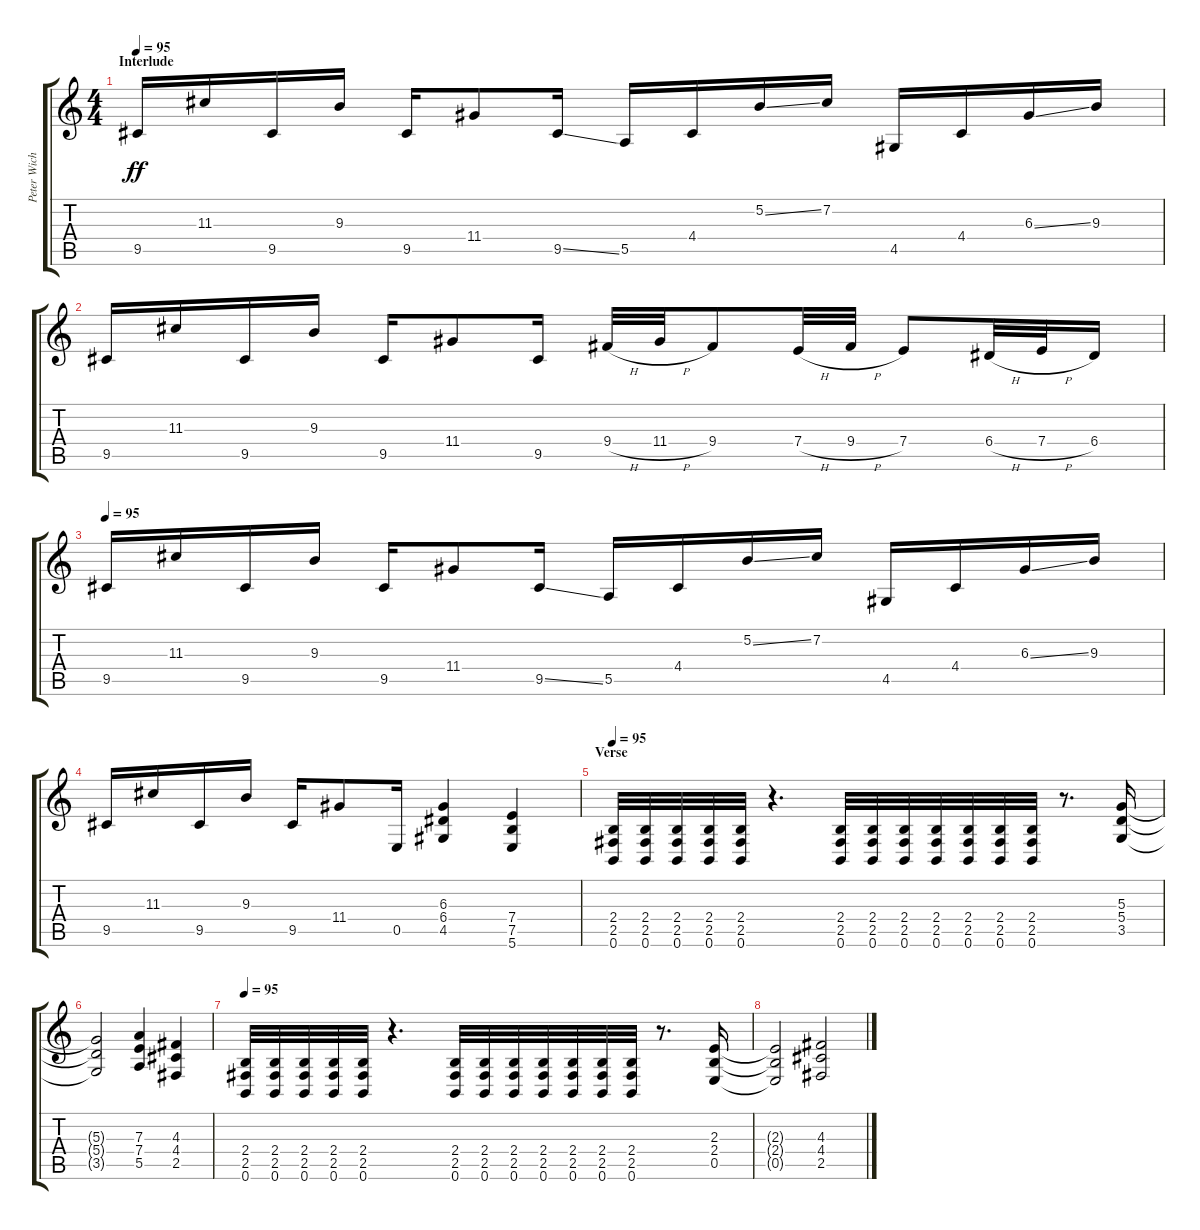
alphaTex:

\track ("Peter Wichers" "Peter Wich") {instrument distortionguitar}
\staff {score tabs}
\tuning (B3 Gb3 D3 A2 E2 B1) {hide}
\ts (4 4)
\section ("" "Interlude")
\tempo 95
\clef g2
\ks c
9.5.16{dy ff} 11.3.16 9.5.16 9.3.16 9.5.16 11.4.8 9.5{ss}.16 5.5.16 4.4.16 5.2{ss}.16 7.2.16 4.5.16 4.4.16 6.3{ss}.16 9.3.16 |
9.5.16 11.3.16 9.5.16 9.3.16 9.5.16 11.4.8 9.5.16 9.4{h}.32 11.4{h}.32 9.4.8 7.4{h}.32 9.4{h}.32 7.4.8 6.4{h}.32 7.4{h}.32 6.4.16 |
\tempo 95
9.5.16 11.3.16 9.5.16 9.3.16 9.5.16 11.4.8 9.5{ss}.16 5.5.16 4.4.16 5.2{ss}.16 7.2.16 4.5.16 4.4.16 6.3{ss}.16 9.3.16 |
9.5.16 11.3.16 9.5.16 9.3.16 9.5.16 11.4.8 0.5.16 (6.3 6.4 4.5).4 (7.4 7.5 5.6).4 |
\section ("" "Verse")
\tempo 95
(2.4 2.5 0.6).32 (2.4 2.5 0.6).32 (2.4 2.5 0.6).32 (2.4 2.5 0.6).32 (2.4 2.5 0.6).32 r.4{d} (2.4 2.5 0.6).32 (2.4 2.5 0.6).32 (2.4 2.5 0.6).32 (2.4 2.5 0.6).32 (2.4 2.5 0.6).32 (2.4 2.5 0.6).32 (2.4 2.5 0.6).32 r.8{d} (5.3 5.4 3.5).16 |
(5.3{t} 5.4{t} 3.5{t}).2 (7.3 7.4 5.5).4 (4.3 4.4 2.5).4 |
\tempo 95
(2.4 2.5 0.6).32 (2.4 2.5 0.6).32 (2.4 2.5 0.6).32 (2.4 2.5 0.6).32 (2.4 2.5 0.6).32 r.4{d} (2.4 2.5 0.6).32 (2.4 2.5 0.6).32 (2.4 2.5 0.6).32 (2.4 2.5 0.6).32 (2.4 2.5 0.6).32 (2.4 2.5 0.6).32 (2.4 2.5 0.6).32 r.8{d} (2.3 2.4 0.5).16 |
(2.3{t} 2.4{t} 0.5{t}).2 (4.3 4.4 2.5).2
